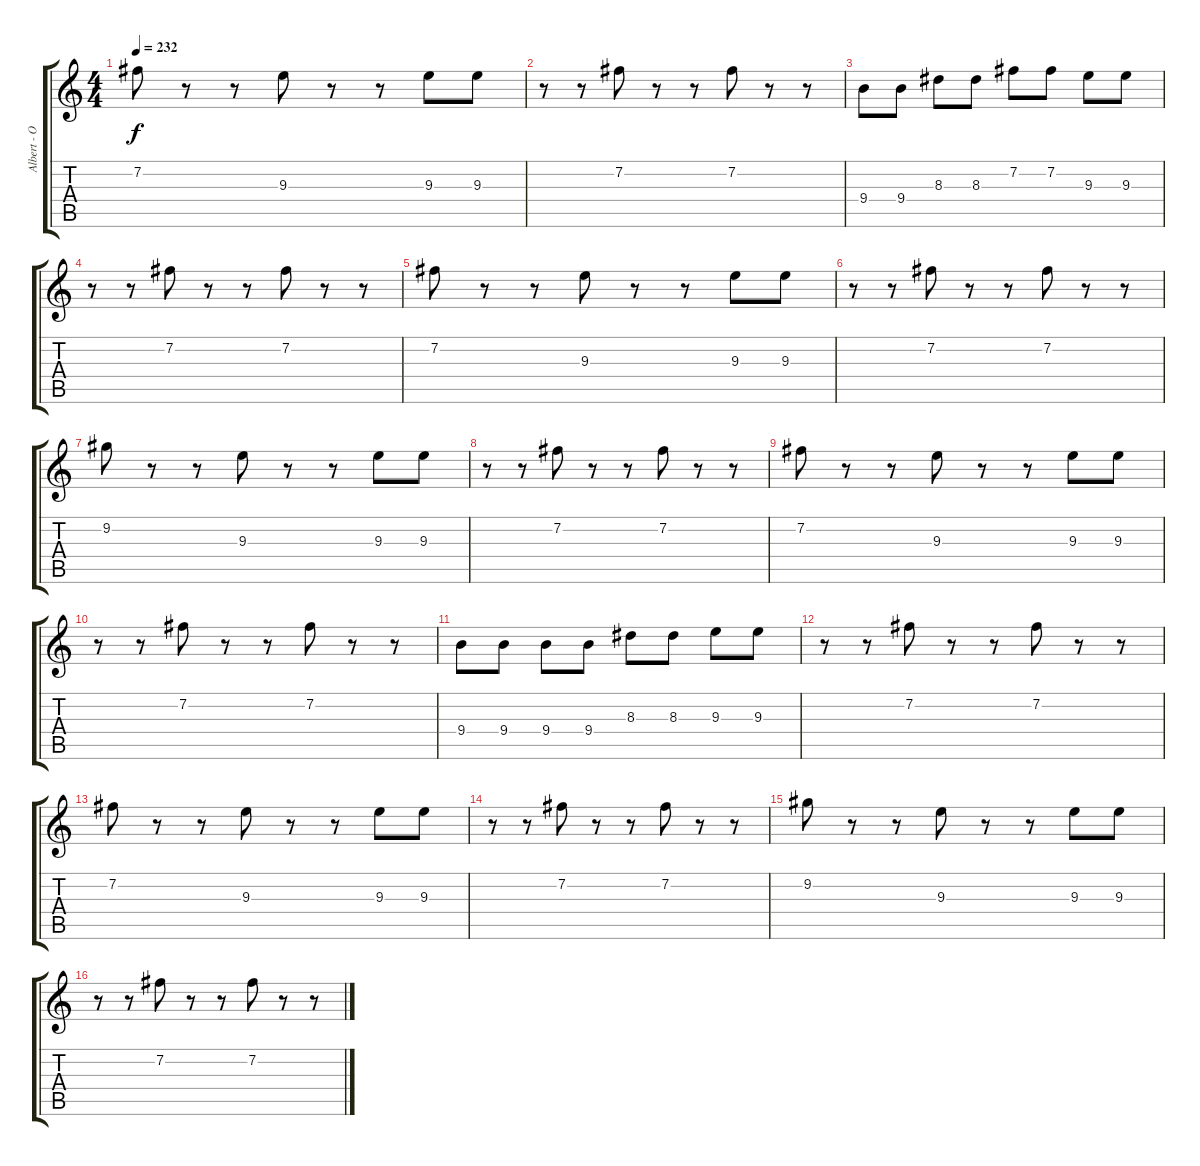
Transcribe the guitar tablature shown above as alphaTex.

\track ("Albert - Overdrive" "Albert - O") {instrument overdrivenguitar}
\staff {score tabs}
\tuning (E4 B3 G3 D3 A2 E2) {hide}
\ts (4 4)
\tempo 232
\clef g2
\ks c
7.2.8{dy f} r.8 r.8 9.3.8 r.8 r.8 9.3.8 9.3.8 |
r.8 r.8 7.2.8 r.8 r.8 7.2.8 r.8 r.8 |
9.4.8 9.4.8 8.3.8 8.3.8 7.2.8 7.2.8 9.3.8 9.3.8 |
r.8 r.8 7.2.8 r.8 r.8 7.2.8 r.8 r.8 |
7.2.8 r.8 r.8 9.3.8 r.8 r.8 9.3.8 9.3.8 |
r.8 r.8 7.2.8 r.8 r.8 7.2.8 r.8 r.8 |
9.2.8 r.8 r.8 9.3.8 r.8 r.8 9.3.8 9.3.8 |
r.8 r.8 7.2.8 r.8 r.8 7.2.8 r.8 r.8 |
7.2.8 r.8 r.8 9.3.8 r.8 r.8 9.3.8 9.3.8 |
r.8 r.8 7.2.8 r.8 r.8 7.2.8 r.8 r.8 |
9.4.8 9.4.8 9.4.8 9.4.8 8.3.8 8.3.8 9.3.8 9.3.8 |
r.8 r.8 7.2.8 r.8 r.8 7.2.8 r.8 r.8 |
7.2.8 r.8 r.8 9.3.8 r.8 r.8 9.3.8 9.3.8 |
r.8 r.8 7.2.8 r.8 r.8 7.2.8 r.8 r.8 |
9.2.8 r.8 r.8 9.3.8 r.8 r.8 9.3.8 9.3.8 |
r.8 r.8 7.2.8 r.8 r.8 7.2.8 r.8 r.8
